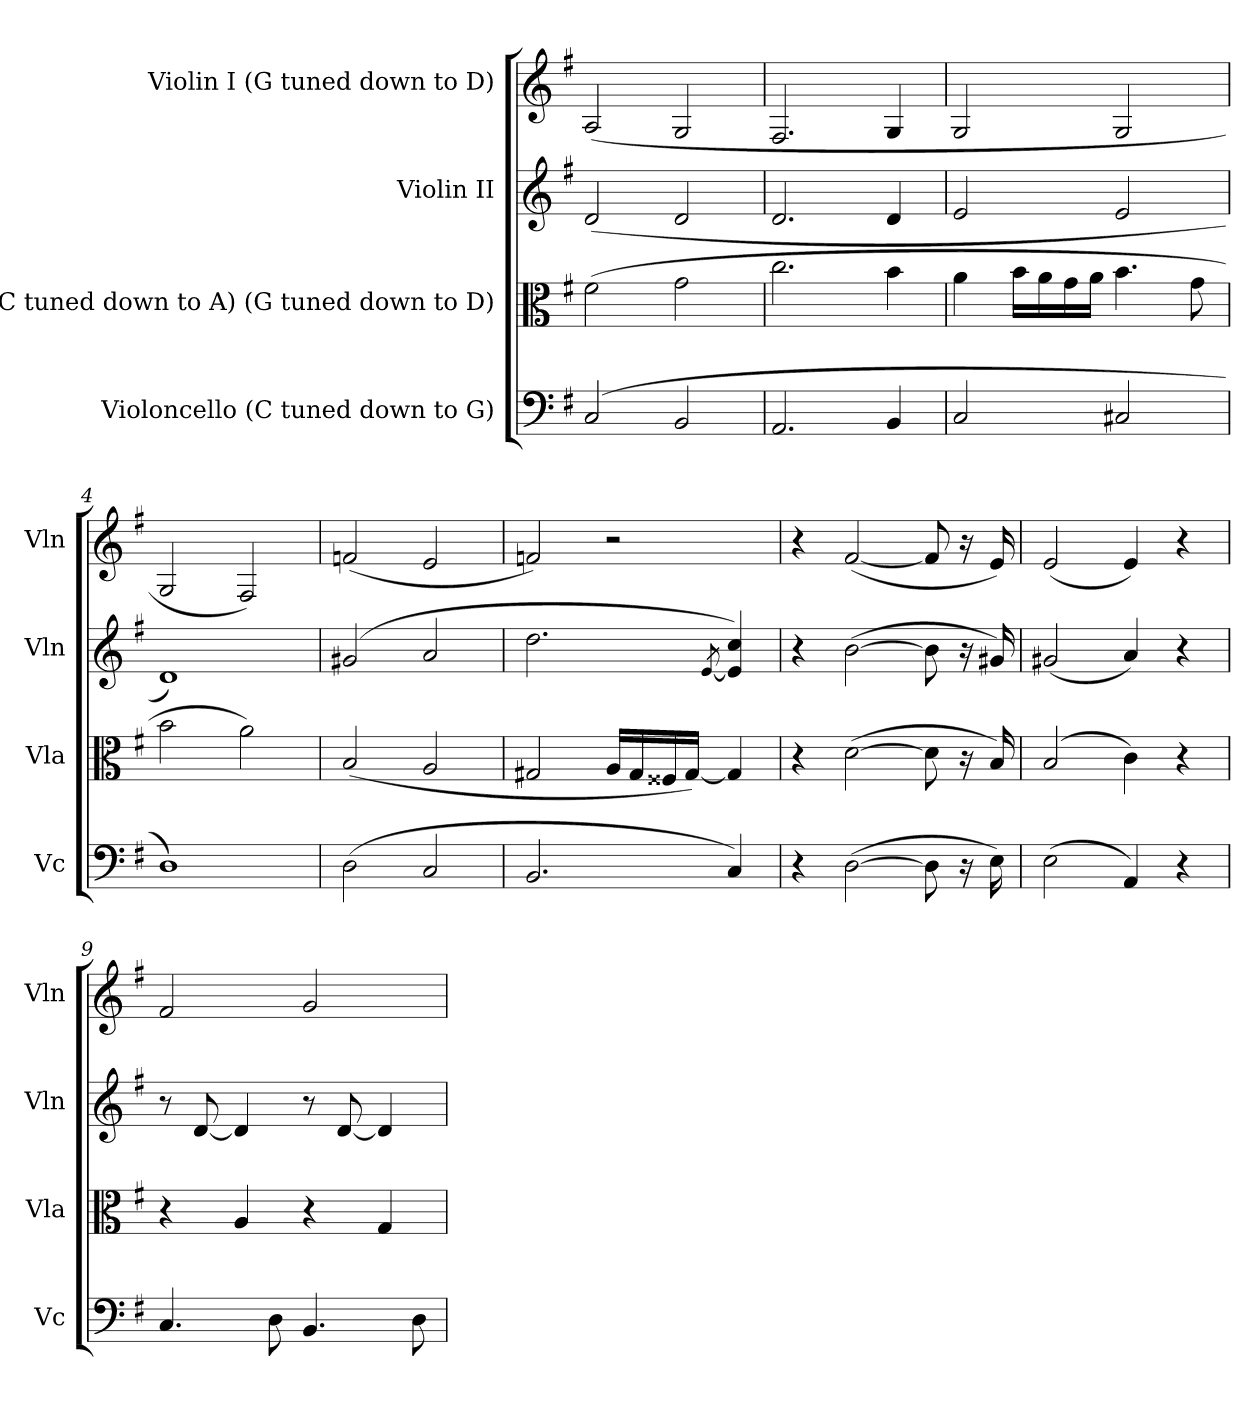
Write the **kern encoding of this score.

**kern	**kern	**kern	**kern
*part4	*part3	*part2	*part1
*staff4	*staff3	*staff2	*staff1
*I"Violoncello (C tuned down to G)	*I"Viola (C tuned down to A) (G tuned down to D)	*I"Violin II	*I"Violin I (G tuned down to D)
*I'Vc	*I'Vla	*I'Vln	*I'Vln
*clefF4	*clefC3	*clefG2	*clefG2
*k[f#]	*k[f#]	*k[f#]	*k[f#]
=1	=1	=1	=1
(2C/	(2f#\	(2d/	(2A/
2BB/	2g\	2d/	2G/
=2	=2	=2	=2
2.AA/	2.cc\	2.d/	2.F#/
4BB/	4b\	4d/	4G/
=3	=3	=3	=3
2C/	4a\	2e/	2G/
.	16b\LL	.	.
.	16a\	.	.
.	16g\	.	.
.	16a\JJ	.	.
2C#X/	4.b\	2e/	2G/
.	8g\	.	.
=4	=4	=4	=4
1D)	2b\	1d)	2G/
.	2a\)	.	2F#/)
!!LO:LB:g=z
=5	=5	=5	=5
(2D\	(2B/	(2g#X/	(2fn/
2C/	2A/	2a/	2e/
=6	=6	=6	=6
2.BB/	2G#X/	2.dd\	2fn/)
.	16A/LL	.	2r
.	16G#/	.	.
.	16F##X/	.	.
.	[16G#/JJ)	.	.
.	.	[8qe/	.
4C/)	4G#/]	4e/] 4cc/)	.
=7	=7	=7	=7
4r	4r	4r	4r
([2D\	([2d\	([2b\	([2f#/
8D\]	8d\]	8b\]	8f#/]
16r	16r	16r	16r
16E\)	16B/)	16g#X/)	16e/)
=8	=8	=8	=8
(2E\	(2B/	(2g#X/	(2e/
4AA/)	4c\)	4a/)	4e/)
4r	4r	4r	4r
!!LO:LB:g=z
=9	=9	=9	=9
4.C/	4r	8r	2f#/
.	.	[8d/	.
.	4A/	4d/]	.
8D\	.	.	.
4.BB/	4r	8r	2g/
.	.	[8d/	.
.	4G/	4d/]	.
8D\	.	.	.
=	=	=	=
*-	*-	*-	*-
